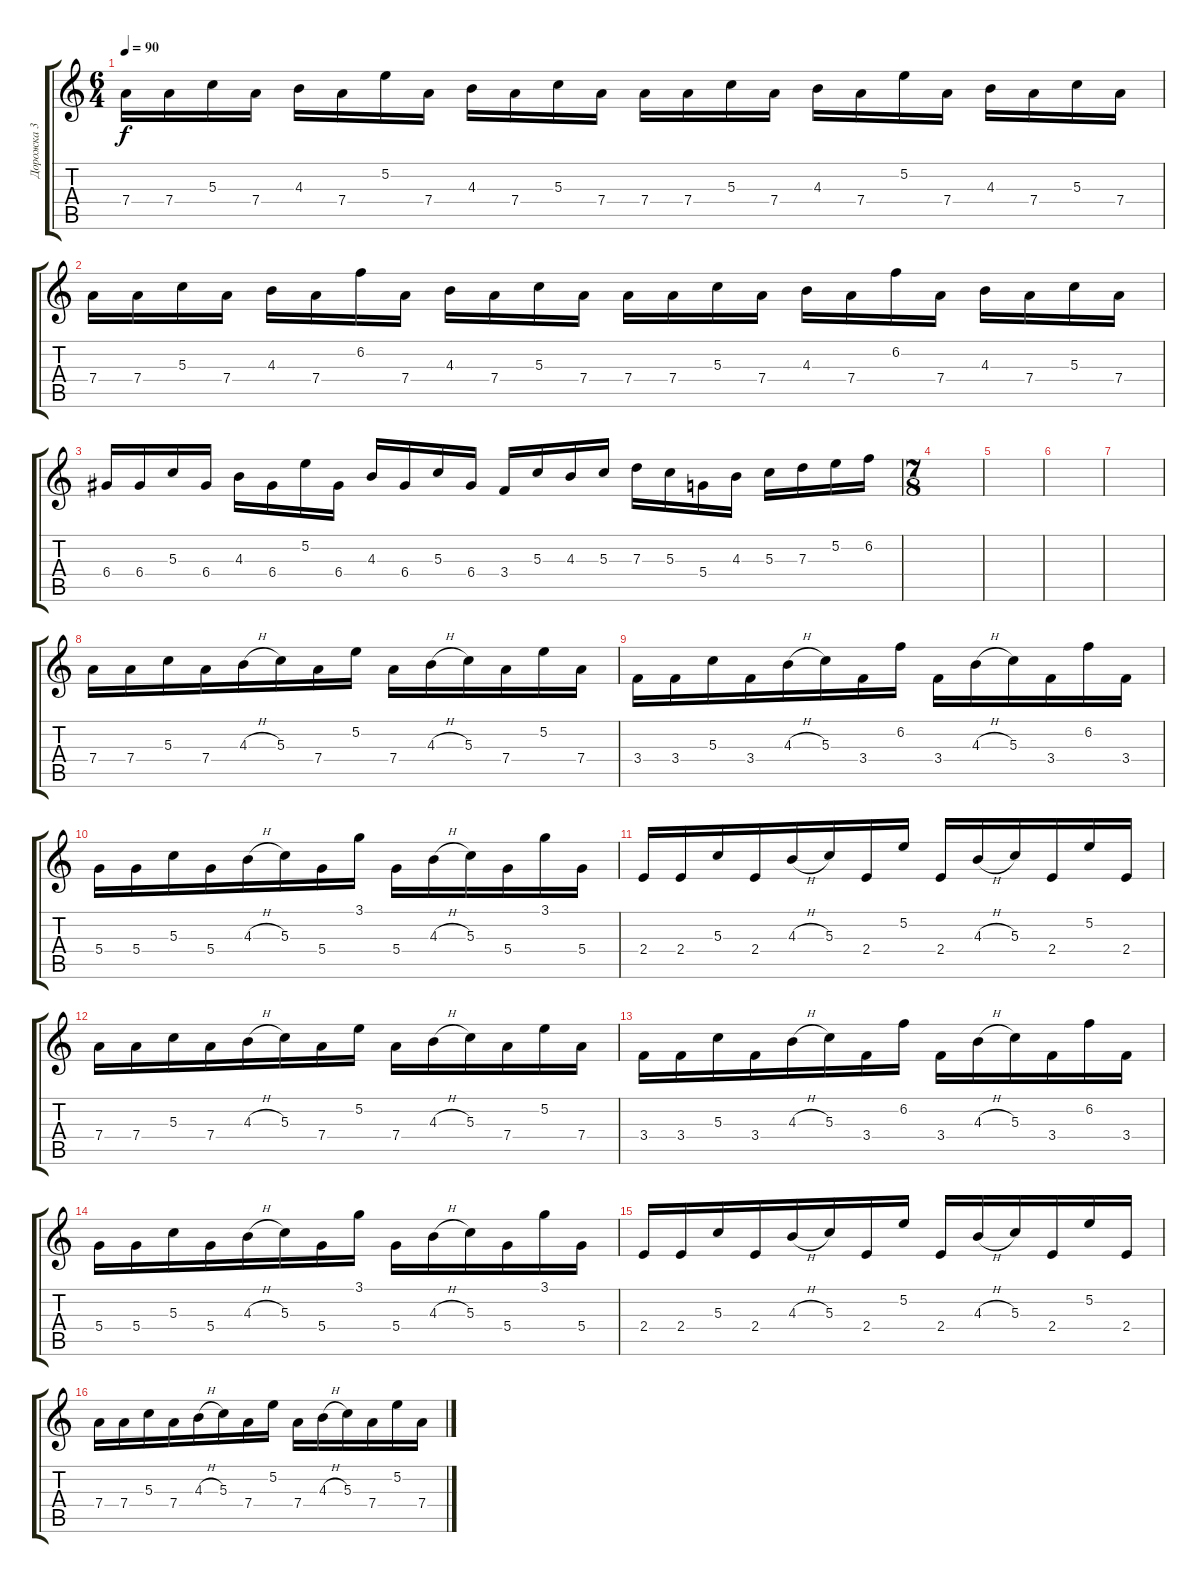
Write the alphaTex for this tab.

\track ("Дорожка 3" "Дорожка 3") {instrument distortionguitar}
\staff {score tabs}
\tuning (E4 B3 G3 D3 A2 E2) {hide}
\ts (6 4)
\tempo 90
\clef g2
\ks c
7.4.16{dy f} 7.4.16 5.3.16 7.4.16 4.3.16 7.4.16 5.2.16 7.4.16 4.3.16 7.4.16 5.3.16 7.4.16 7.4.16 7.4.16 5.3.16 7.4.16 4.3.16 7.4.16 5.2.16 7.4.16 4.3.16 7.4.16 5.3.16 7.4.16 |
7.4.16 7.4.16 5.3.16 7.4.16 4.3.16 7.4.16 6.2.16 7.4.16 4.3.16 7.4.16 5.3.16 7.4.16 7.4.16 7.4.16 5.3.16 7.4.16 4.3.16 7.4.16 6.2.16 7.4.16 4.3.16 7.4.16 5.3.16 7.4.16 |
6.4.16 6.4.16 5.3.16 6.4.16 4.3.16 6.4.16 5.2.16 6.4.16 4.3.16 6.4.16 5.3.16 6.4.16 3.4.16 5.3.16 4.3.16 5.3.16 7.3.16 5.3.16 5.4.16 4.3.16 5.3.16 7.3.16 5.2.16 6.2.16 |
\ts (7 8)
|
|
|
|
7.4.16 7.4.16 5.3.16 7.4.16 4.3{h}.16 5.3.16 7.4.16 5.2.16 7.4.16 4.3{h}.16 5.3.16 7.4.16 5.2.16 7.4.16 |
3.4.16 3.4.16 5.3.16 3.4.16 4.3{h}.16 5.3.16 3.4.16 6.2.16 3.4.16 4.3{h}.16 5.3.16 3.4.16 6.2.16 3.4.16 |
5.4.16 5.4.16 5.3.16 5.4.16 4.3{h}.16 5.3.16 5.4.16 3.1.16 5.4.16 4.3{h}.16 5.3.16 5.4.16 3.1.16 5.4.16 |
2.4.16 2.4.16 5.3.16 2.4.16 4.3{h}.16 5.3.16 2.4.16 5.2.16 2.4.16 4.3{h}.16 5.3.16 2.4.16 5.2.16 2.4.16 |
7.4.16 7.4.16 5.3.16 7.4.16 4.3{h}.16 5.3.16 7.4.16 5.2.16 7.4.16 4.3{h}.16 5.3.16 7.4.16 5.2.16 7.4.16 |
3.4.16 3.4.16 5.3.16 3.4.16 4.3{h}.16 5.3.16 3.4.16 6.2.16 3.4.16 4.3{h}.16 5.3.16 3.4.16 6.2.16 3.4.16 |
5.4.16 5.4.16 5.3.16 5.4.16 4.3{h}.16 5.3.16 5.4.16 3.1.16 5.4.16 4.3{h}.16 5.3.16 5.4.16 3.1.16 5.4.16 |
2.4.16 2.4.16 5.3.16 2.4.16 4.3{h}.16 5.3.16 2.4.16 5.2.16 2.4.16 4.3{h}.16 5.3.16 2.4.16 5.2.16 2.4.16 |
7.4.16 7.4.16 5.3.16 7.4.16 4.3{h}.16 5.3.16 7.4.16 5.2.16 7.4.16 4.3{h}.16 5.3.16 7.4.16 5.2.16 7.4.16
